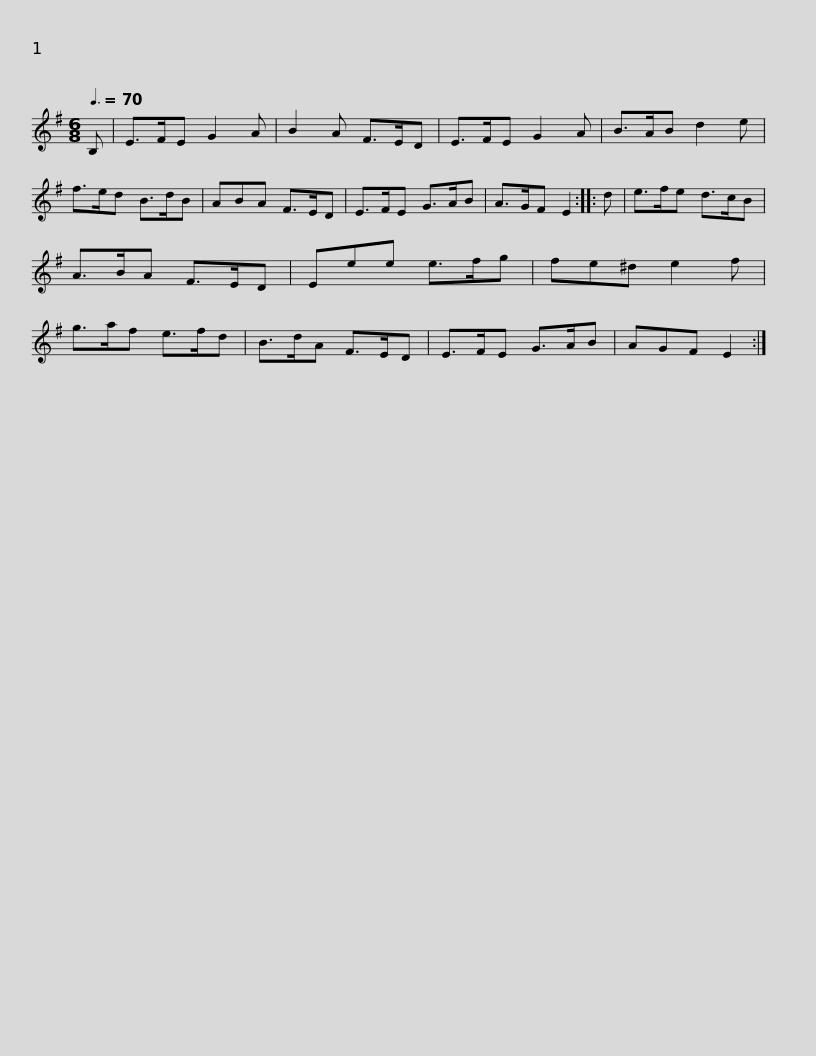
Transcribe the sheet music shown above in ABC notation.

X:1
L:1/8
Q:3/8=70
M:6/8
I:linebreak $
K:Emin
V:1 treble
V:1
 B, | E>FE G2 A | B2 A F>ED | E>FE G2 A | B>AB d2 e | %5
 f>ed B>dB | ABA F>ED |$ E>FE G>AB | A>GF E2 :: d | %10
 e>fe d>cB | A>BA F>ED | Eee e>fg | fe^d e2 f |$ g>af e>fd | %15
 B>dA F>ED | E>FE G>AB | AGF E2 :| %18
